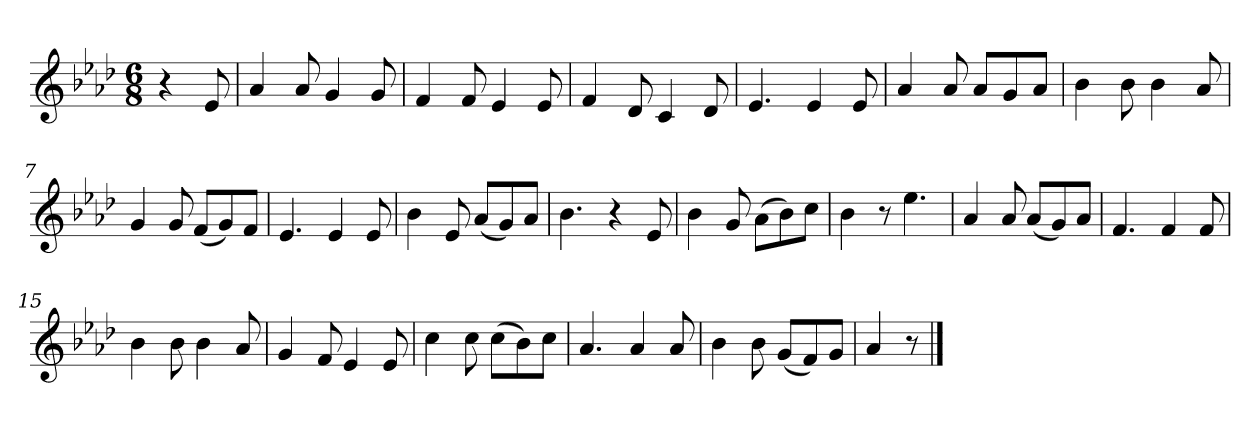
**kern
*part1
*staff1
*k[b-e-a-d-]
*M6/8
*MM120
=
4r
8e-
=1
4a-
8a-
4g
8g
=2
4f
8f
4e-
8e-
=3
4f
8d-
4c
8d-
=4
4.e-
4e-
8e-
=5
4a-
8a-
8a-L
8g
8a-J
=6
4b-
8b-
4b-
8a-
=7
4g
8g
(8fL
8g)
8fJ
=8
4.e-
4e-
8e-
=9
4b-
8e-
(8a-L
8g)
8a-J
=10
4.b-
4r
8e-
=11
4b-
8g
(8a-L
8b-)
8ccJ
=12
4b-
8r
4.ee-
=13
4a-
8a-
(8a-L
8g)
8a-J
=14
4.f
4f
8f
=15
4b-
8b-
4b-
8a-
=16
4g
8f
4e-
8e-
=17
4cc
8cc
(8ccL
8b-)
8ccJ
=18
4.a-
4a-
8a-
=19
4b-
8b-
(8gL
8f)
8gJ
=20
4a-
8r
==
*-
